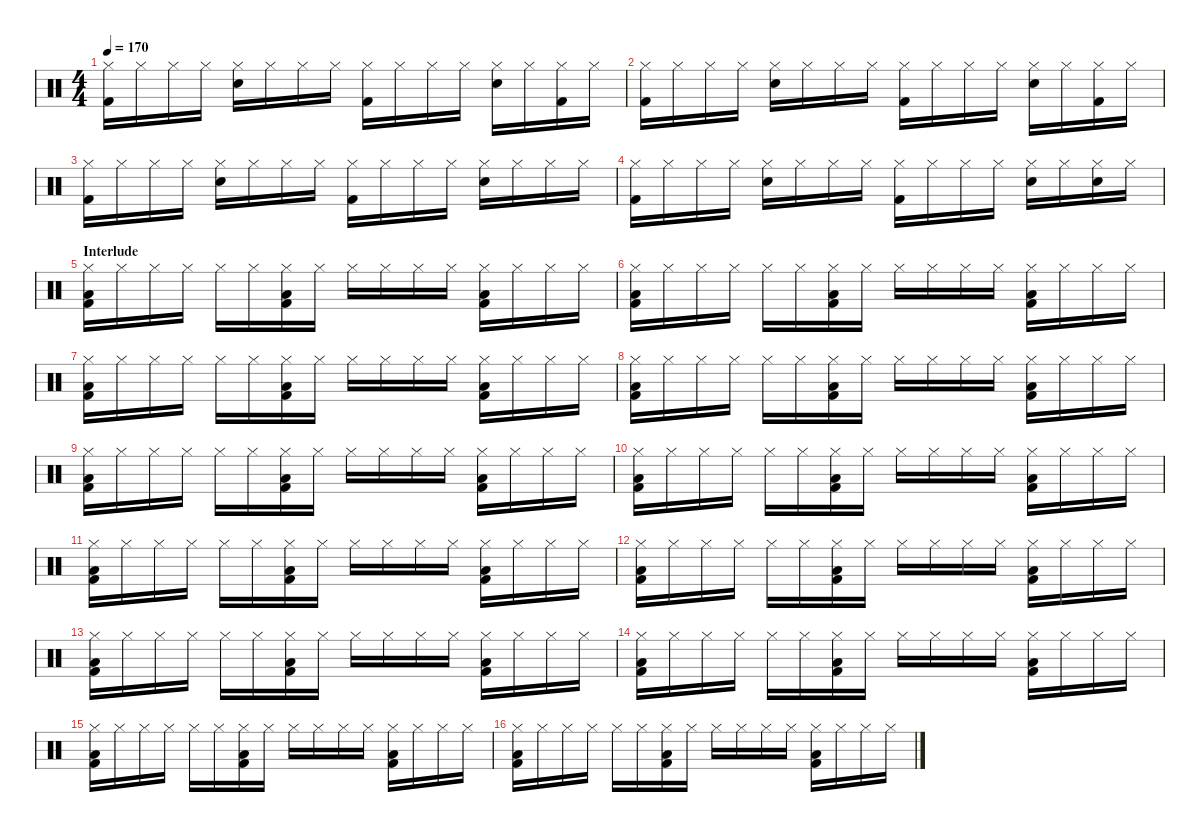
\defaultSystemsLayout 4
\hideDynamics
\bracketExtendMode nobrackets
\singleTrackTrackNamePolicy hidden
\multiTrackTrackNamePolicy hidden
\otherSystemsTrackNameOrientation horizontal
\track ("Clive" "drm.") {instrument percussion}
\staff {score}
\articulation defaults
\ts (4 4)
\tempo 170
\clef neutral
\ks c
("Hi-Hat (closed)" "Kick (hit) 2").16{dy f beam Down} "Hi-Hat (closed)".16{beam Down} "Hi-Hat (closed)".16{beam Down} "Hi-Hat (closed)".16{beam Down} ("Hi-Hat (closed)" "Snare (hit) 2").16{beam Down} "Hi-Hat (closed)".16{beam Down} "Hi-Hat (closed)".16{beam Down} "Hi-Hat (closed)".16{beam Down} ("Hi-Hat (closed)" "Kick (hit) 2").16{beam Down} "Hi-Hat (closed)".16{beam Down} "Hi-Hat (closed)".16{beam Down} "Hi-Hat (closed)".16{beam Down} ("Hi-Hat (closed)" "Snare (hit) 2").16{beam Down} "Hi-Hat (closed)".16{beam Down} ("Hi-Hat (closed)" "Kick (hit) 2").16{beam Down} "Hi-Hat (closed)".16{beam Down} |
("Hi-Hat (closed)" "Kick (hit) 2").16{beam Down} "Hi-Hat (closed)".16{beam Down} "Hi-Hat (closed)".16{beam Down} "Hi-Hat (closed)".16{beam Down} ("Hi-Hat (closed)" "Snare (hit) 2").16{beam Down} "Hi-Hat (closed)".16{beam Down} "Hi-Hat (closed)".16{beam Down} "Hi-Hat (closed)".16{beam Down} ("Hi-Hat (closed)" "Kick (hit) 2").16{beam Down} "Hi-Hat (closed)".16{beam Down} "Hi-Hat (closed)".16{beam Down} "Hi-Hat (closed)".16{beam Down} ("Hi-Hat (closed)" "Snare (hit) 2").16{beam Down} "Hi-Hat (closed)".16{beam Down} ("Hi-Hat (closed)" "Kick (hit) 2").16{beam Down} "Hi-Hat (closed)".16{beam Down} |
("Hi-Hat (closed)" "Kick (hit) 2").16{beam Down} "Hi-Hat (closed)".16{beam Down} "Hi-Hat (closed)".16{beam Down} "Hi-Hat (closed)".16{beam Down} ("Hi-Hat (closed)" "Snare (hit) 2").16{beam Down} "Hi-Hat (closed)".16{beam Down} "Hi-Hat (closed)".16{beam Down} "Hi-Hat (closed)".16{beam Down} ("Hi-Hat (closed)" "Kick (hit) 2").16{beam Down} "Hi-Hat (closed)".16{beam Down} "Hi-Hat (closed)".16{beam Down} "Hi-Hat (closed)".16{beam Down} ("Hi-Hat (closed)" "Snare (hit) 2").16{beam Down} "Hi-Hat (closed)".16{beam Down} "Hi-Hat (closed)".16{beam Down} "Hi-Hat (closed)".16{beam Down} |
("Hi-Hat (closed)" "Kick (hit) 2").16{beam Down} "Hi-Hat (closed)".16{beam Down} "Hi-Hat (closed)".16{beam Down} "Hi-Hat (closed)".16{beam Down} ("Hi-Hat (closed)" "Snare (hit) 2").16{beam Down} "Hi-Hat (closed)".16{beam Down} "Hi-Hat (closed)".16{beam Down} "Hi-Hat (closed)".16{beam Down} ("Hi-Hat (closed)" "Kick (hit) 2").16{beam Down} "Hi-Hat (closed)".16{beam Down} "Hi-Hat (closed)".16{beam Down} "Hi-Hat (closed)".16{beam Down} ("Hi-Hat (closed)" "Snare (hit) 2").16{beam Down} "Hi-Hat (closed)".16{beam Down} ("Hi-Hat (closed)" "Snare (hit) 2").16{beam Down} "Hi-Hat (closed)".16{beam Down} |
\section ("" "Interlude")
("Hi-Hat (closed)" "Low Tom (hit)" "Kick (hit) 2").16{beam Down} "Hi-Hat (closed)".16{beam Down} "Hi-Hat (closed)".16{beam Down} "Hi-Hat (closed)".16{beam Down} "Hi-Hat (closed)".16{beam Down} "Hi-Hat (closed)".16{beam Down} ("Hi-Hat (closed)" "Low Tom (hit)" "Kick (hit) 2").16{beam Down} "Hi-Hat (closed)".16{beam Down} "Hi-Hat (closed)".16{beam Down} "Hi-Hat (closed)".16{beam Down} "Hi-Hat (closed)".16{beam Down} "Hi-Hat (closed)".16{beam Down} ("Hi-Hat (closed)" "Low Tom (hit)" "Kick (hit) 2").16{beam Down} "Hi-Hat (closed)".16{beam Down} "Hi-Hat (closed)".16{beam Down} "Hi-Hat (closed)".16{beam Down} |
("Hi-Hat (closed)" "Low Tom (hit)" "Kick (hit) 2").16{beam Down} "Hi-Hat (closed)".16{beam Down} "Hi-Hat (closed)".16{beam Down} "Hi-Hat (closed)".16{beam Down} "Hi-Hat (closed)".16{beam Down} "Hi-Hat (closed)".16{beam Down} ("Hi-Hat (closed)" "Low Tom (hit)" "Kick (hit) 2").16{beam Down} "Hi-Hat (closed)".16{beam Down} "Hi-Hat (closed)".16{beam Down} "Hi-Hat (closed)".16{beam Down} "Hi-Hat (closed)".16{beam Down} "Hi-Hat (closed)".16{beam Down} ("Hi-Hat (closed)" "Low Tom (hit)" "Kick (hit) 2").16{beam Down} "Hi-Hat (closed)".16{beam Down} "Hi-Hat (closed)".16{beam Down} "Hi-Hat (closed)".16{beam Down} |
("Hi-Hat (closed)" "Low Tom (hit)" "Kick (hit) 2").16{beam Down} "Hi-Hat (closed)".16{beam Down} "Hi-Hat (closed)".16{beam Down} "Hi-Hat (closed)".16{beam Down} "Hi-Hat (closed)".16{beam Down} "Hi-Hat (closed)".16{beam Down} ("Hi-Hat (closed)" "Low Tom (hit)" "Kick (hit) 2").16{beam Down} "Hi-Hat (closed)".16{beam Down} "Hi-Hat (closed)".16{beam Down} "Hi-Hat (closed)".16{beam Down} "Hi-Hat (closed)".16{beam Down} "Hi-Hat (closed)".16{beam Down} ("Hi-Hat (closed)" "Low Tom (hit)" "Kick (hit) 2").16{beam Down} "Hi-Hat (closed)".16{beam Down} "Hi-Hat (closed)".16{beam Down} "Hi-Hat (closed)".16{beam Down} |
("Hi-Hat (closed)" "Low Tom (hit)" "Kick (hit) 2").16{beam Down} "Hi-Hat (closed)".16{beam Down} "Hi-Hat (closed)".16{beam Down} "Hi-Hat (closed)".16{beam Down} "Hi-Hat (closed)".16{beam Down} "Hi-Hat (closed)".16{beam Down} ("Hi-Hat (closed)" "Low Tom (hit)" "Kick (hit) 2").16{beam Down} "Hi-Hat (closed)".16{beam Down} "Hi-Hat (closed)".16{beam Down} "Hi-Hat (closed)".16{beam Down} "Hi-Hat (closed)".16{beam Down} "Hi-Hat (closed)".16{beam Down} ("Hi-Hat (closed)" "Low Tom (hit)" "Kick (hit) 2").16{beam Down} "Hi-Hat (closed)".16{beam Down} "Hi-Hat (closed)".16{beam Down} "Hi-Hat (closed)".16{beam Down} |
("Hi-Hat (closed)" "Low Tom (hit)" "Kick (hit) 2").16{beam Down} "Hi-Hat (closed)".16{beam Down} "Hi-Hat (closed)".16{beam Down} "Hi-Hat (closed)".16{beam Down} "Hi-Hat (closed)".16{beam Down} "Hi-Hat (closed)".16{beam Down} ("Hi-Hat (closed)" "Low Tom (hit)" "Kick (hit) 2").16{beam Down} "Hi-Hat (closed)".16{beam Down} "Hi-Hat (closed)".16{beam Down} "Hi-Hat (closed)".16{beam Down} "Hi-Hat (closed)".16{beam Down} "Hi-Hat (closed)".16{beam Down} ("Hi-Hat (closed)" "Low Tom (hit)" "Kick (hit) 2").16{beam Down} "Hi-Hat (closed)".16{beam Down} "Hi-Hat (closed)".16{beam Down} "Hi-Hat (closed)".16{beam Down} |
("Hi-Hat (closed)" "Low Tom (hit)" "Kick (hit) 2").16{beam Down} "Hi-Hat (closed)".16{beam Down} "Hi-Hat (closed)".16{beam Down} "Hi-Hat (closed)".16{beam Down} "Hi-Hat (closed)".16{beam Down} "Hi-Hat (closed)".16{beam Down} ("Hi-Hat (closed)" "Low Tom (hit)" "Kick (hit) 2").16{beam Down} "Hi-Hat (closed)".16{beam Down} "Hi-Hat (closed)".16{beam Down} "Hi-Hat (closed)".16{beam Down} "Hi-Hat (closed)".16{beam Down} "Hi-Hat (closed)".16{beam Down} ("Hi-Hat (closed)" "Low Tom (hit)" "Kick (hit) 2").16{beam Down} "Hi-Hat (closed)".16{beam Down} "Hi-Hat (closed)".16{beam Down} "Hi-Hat (closed)".16{beam Down} |
("Hi-Hat (closed)" "Low Tom (hit)" "Kick (hit) 2").16{beam Down} "Hi-Hat (closed)".16{beam Down} "Hi-Hat (closed)".16{beam Down} "Hi-Hat (closed)".16{beam Down} "Hi-Hat (closed)".16{beam Down} "Hi-Hat (closed)".16{beam Down} ("Hi-Hat (closed)" "Low Tom (hit)" "Kick (hit) 2").16{beam Down} "Hi-Hat (closed)".16{beam Down} "Hi-Hat (closed)".16{beam Down} "Hi-Hat (closed)".16{beam Down} "Hi-Hat (closed)".16{beam Down} "Hi-Hat (closed)".16{beam Down} ("Hi-Hat (closed)" "Low Tom (hit)" "Kick (hit) 2").16{beam Down} "Hi-Hat (closed)".16{beam Down} "Hi-Hat (closed)".16{beam Down} "Hi-Hat (closed)".16{beam Down} |
("Hi-Hat (closed)" "Low Tom (hit)" "Kick (hit) 2").16{beam Down} "Hi-Hat (closed)".16{beam Down} "Hi-Hat (closed)".16{beam Down} "Hi-Hat (closed)".16{beam Down} "Hi-Hat (closed)".16{beam Down} "Hi-Hat (closed)".16{beam Down} ("Hi-Hat (closed)" "Low Tom (hit)" "Kick (hit) 2").16{beam Down} "Hi-Hat (closed)".16{beam Down} "Hi-Hat (closed)".16{beam Down} "Hi-Hat (closed)".16{beam Down} "Hi-Hat (closed)".16{beam Down} "Hi-Hat (closed)".16{beam Down} ("Hi-Hat (closed)" "Low Tom (hit)" "Kick (hit) 2").16{beam Down} "Hi-Hat (closed)".16{beam Down} "Hi-Hat (closed)".16{beam Down} "Hi-Hat (closed)".16{beam Down} |
("Hi-Hat (closed)" "Low Tom (hit)" "Kick (hit) 2").16{beam Down} "Hi-Hat (closed)".16{beam Down} "Hi-Hat (closed)".16{beam Down} "Hi-Hat (closed)".16{beam Down} "Hi-Hat (closed)".16{beam Down} "Hi-Hat (closed)".16{beam Down} ("Hi-Hat (closed)" "Low Tom (hit)" "Kick (hit) 2").16{beam Down} "Hi-Hat (closed)".16{beam Down} "Hi-Hat (closed)".16{beam Down} "Hi-Hat (closed)".16{beam Down} "Hi-Hat (closed)".16{beam Down} "Hi-Hat (closed)".16{beam Down} ("Hi-Hat (closed)" "Low Tom (hit)" "Kick (hit) 2").16{beam Down} "Hi-Hat (closed)".16{beam Down} "Hi-Hat (closed)".16{beam Down} "Hi-Hat (closed)".16{beam Down} |
("Hi-Hat (closed)" "Low Tom (hit)" "Kick (hit) 2").16{beam Down} "Hi-Hat (closed)".16{beam Down} "Hi-Hat (closed)".16{beam Down} "Hi-Hat (closed)".16{beam Down} "Hi-Hat (closed)".16{beam Down} "Hi-Hat (closed)".16{beam Down} ("Hi-Hat (closed)" "Low Tom (hit)" "Kick (hit) 2").16{beam Down} "Hi-Hat (closed)".16{beam Down} "Hi-Hat (closed)".16{beam Down} "Hi-Hat (closed)".16{beam Down} "Hi-Hat (closed)".16{beam Down} "Hi-Hat (closed)".16{beam Down} ("Hi-Hat (closed)" "Low Tom (hit)" "Kick (hit) 2").16{beam Down} "Hi-Hat (closed)".16{beam Down} "Hi-Hat (closed)".16{beam Down} "Hi-Hat (closed)".16{beam Down} |
("Hi-Hat (closed)" "Low Tom (hit)" "Kick (hit) 2").16{beam Down} "Hi-Hat (closed)".16{beam Down} "Hi-Hat (closed)".16{beam Down} "Hi-Hat (closed)".16{beam Down} "Hi-Hat (closed)".16{beam Down} "Hi-Hat (closed)".16{beam Down} ("Hi-Hat (closed)" "Low Tom (hit)" "Kick (hit) 2").16{beam Down} "Hi-Hat (closed)".16{beam Down} "Hi-Hat (closed)".16{beam Down} "Hi-Hat (closed)".16{beam Down} "Hi-Hat (closed)".16{beam Down} "Hi-Hat (closed)".16{beam Down} ("Hi-Hat (closed)" "Low Tom (hit)" "Kick (hit) 2").16{beam Down} "Hi-Hat (closed)".16{beam Down} "Hi-Hat (closed)".16{beam Down} "Hi-Hat (closed)".16{beam Down} |
("Hi-Hat (closed)" "Low Tom (hit)" "Kick (hit) 2").16{beam Down} "Hi-Hat (closed)".16{beam Down} "Hi-Hat (closed)".16{beam Down} "Hi-Hat (closed)".16{beam Down} "Hi-Hat (closed)".16{beam Down} "Hi-Hat (closed)".16{beam Down} ("Hi-Hat (closed)" "Low Tom (hit)" "Kick (hit) 2").16{beam Down} "Hi-Hat (closed)".16{beam Down} "Hi-Hat (closed)".16{beam Down} "Hi-Hat (closed)".16{beam Down} "Hi-Hat (closed)".16{beam Down} "Hi-Hat (closed)".16{beam Down} ("Hi-Hat (closed)" "Low Tom (hit)" "Kick (hit) 2").16{beam Down} "Hi-Hat (closed)".16{beam Down} "Hi-Hat (closed)".16{beam Down} "Hi-Hat (closed)".16{beam Down}
